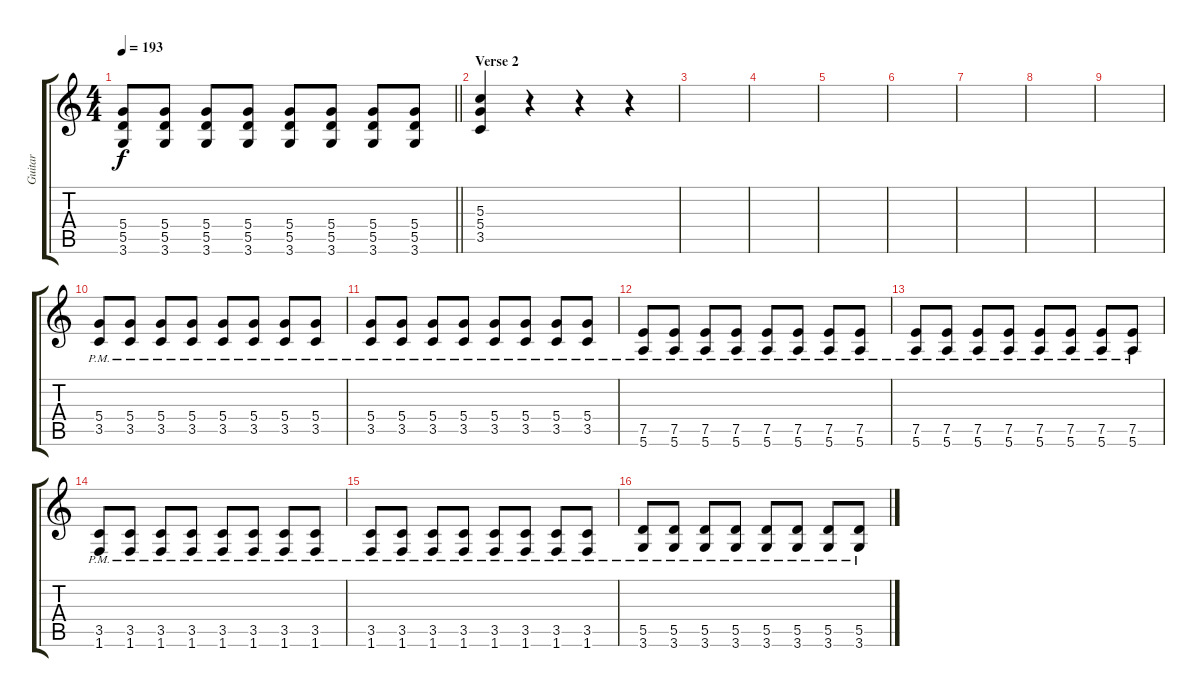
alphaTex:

\track ("Guitar" "Guitar") {instrument distortionguitar}
\staff {score tabs}
\tuning (E4 B3 G3 D3 A2 E2) {hide}
\ts (4 4)
\tempo 193
\clef g2
\barLineRight lightlight
\ks c
(5.4{t} 5.5{t} 3.6{t}).8{dy f} (5.4 5.5 3.6).8 (5.4 5.5 3.6).8 (5.4 5.5 3.6).8 (5.4 5.5 3.6).8 (5.4 5.5 3.6).8 (5.4 5.5 3.6).8 (5.4 5.5 3.6).8 |
\section ("" "Verse 2")
(5.3 5.4 3.5).4 r.4 r.4 r.4 |
|
|
|
|
|
|
|
(5.4{pm} 3.5{pm}).8 (5.4{pm} 3.5{pm}).8 (5.4{pm} 3.5{pm}).8 (5.4{pm} 3.5{pm}).8 (5.4{pm} 3.5{pm}).8 (5.4{pm} 3.5{pm}).8 (5.4{pm} 3.5{pm}).8 (5.4{pm} 3.5{pm}).8 |
(5.4{pm} 3.5{pm}).8 (5.4{pm} 3.5{pm}).8 (5.4{pm} 3.5{pm}).8 (5.4{pm} 3.5{pm}).8 (5.4{pm} 3.5{pm}).8 (5.4{pm} 3.5{pm}).8 (5.4{pm} 3.5{pm}).8 (5.4{pm} 3.5{pm}).8 |
(7.5{pm} 5.6{pm}).8 (7.5{pm} 5.6{pm}).8 (7.5{pm} 5.6{pm}).8 (7.5{pm} 5.6{pm}).8 (7.5{pm} 5.6{pm}).8 (7.5{pm} 5.6{pm}).8 (7.5{pm} 5.6{pm}).8 (7.5{pm} 5.6{pm}).8 |
(7.5{pm} 5.6{pm}).8 (7.5{pm} 5.6{pm}).8 (7.5{pm} 5.6{pm}).8 (7.5{pm} 5.6{pm}).8 (7.5{pm} 5.6{pm}).8 (7.5{pm} 5.6{pm}).8 (7.5{pm} 5.6{pm}).8 (7.5{pm} 5.6{pm}).8 |
(3.5{pm} 1.6{pm}).8 (3.5{pm} 1.6{pm}).8 (3.5{pm} 1.6{pm}).8 (3.5{pm} 1.6{pm}).8 (3.5{pm} 1.6{pm}).8 (3.5{pm} 1.6{pm}).8 (3.5{pm} 1.6{pm}).8 (3.5{pm} 1.6{pm}).8 |
(3.5{pm} 1.6{pm}).8 (3.5{pm} 1.6{pm}).8 (3.5{pm} 1.6{pm}).8 (3.5{pm} 1.6{pm}).8 (3.5{pm} 1.6{pm}).8 (3.5{pm} 1.6{pm}).8 (3.5{pm} 1.6{pm}).8 (3.5{pm} 1.6{pm}).8 |
(5.5{pm} 3.6{pm}).8 (5.5{pm} 3.6{pm}).8 (5.5{pm} 3.6{pm}).8 (5.5{pm} 3.6{pm}).8 (5.5{pm} 3.6{pm}).8 (5.5{pm} 3.6{pm}).8 (5.5{pm} 3.6{pm}).8 (5.5{pm} 3.6{pm}).8
